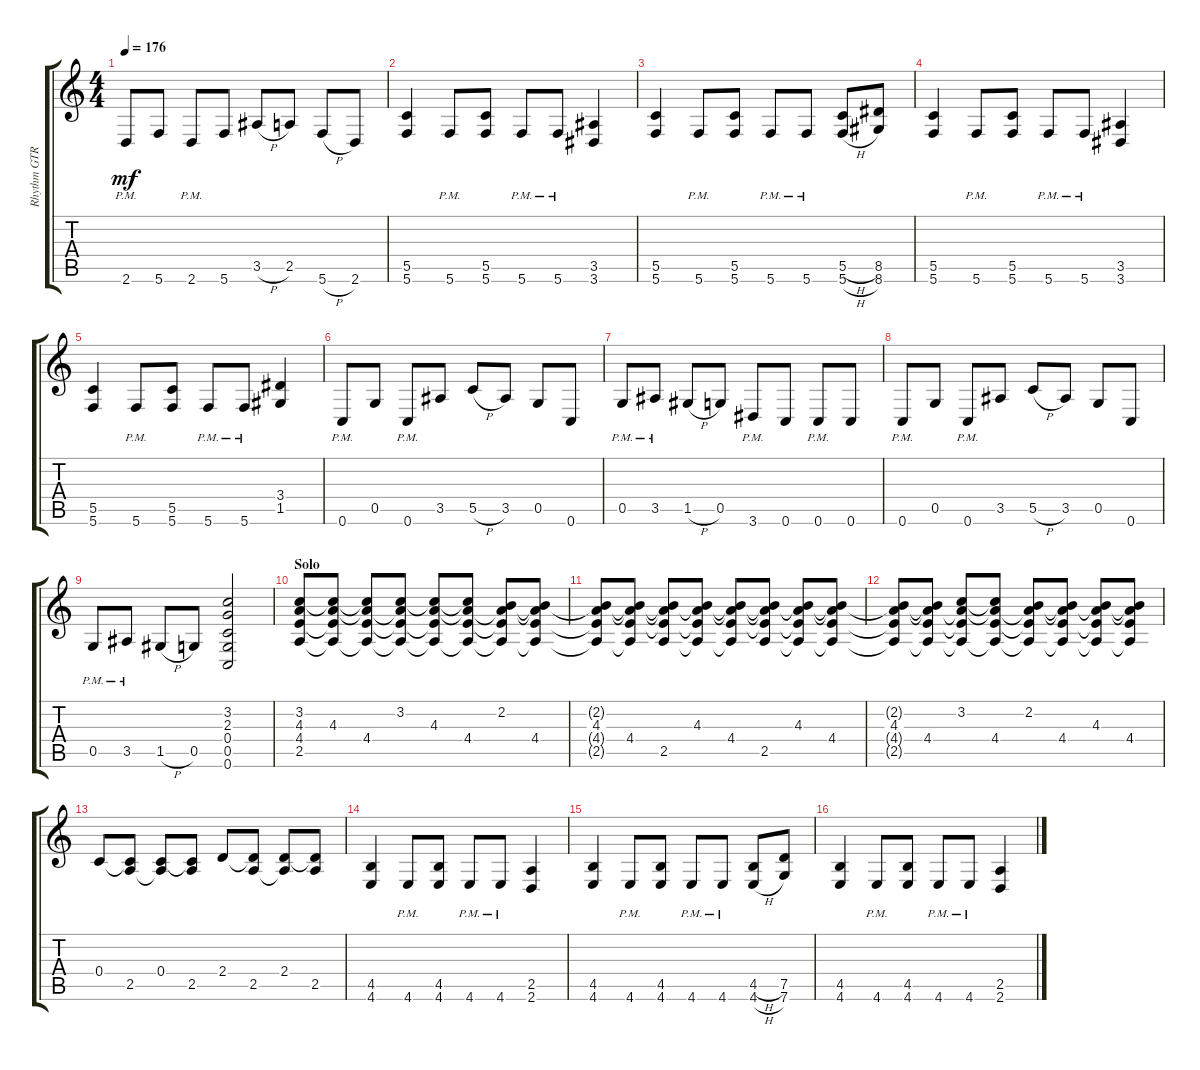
\track ("Rhythm GTR 2" "Rhythm GTR") {instrument distortionguitar}
\staff {score tabs}
\tuning (D4 A3 F3 C3 G2 C2) {hide}
\ts (4 4)
\tempo 176
\clef g2
\ks aminor
2.6{pm}.8{dy mf} 5.6.8 2.6{pm}.8 5.6.8 3.5{h}.8 2.5.8 5.6{h}.8 2.6.8 |
(5.5 5.6).4 5.6{pm}.8 (5.5 5.6).8 5.6{pm}.8 5.6{pm}.8 (3.5 3.6).4 |
(5.5 5.6).4 5.6{pm}.8 (5.5 5.6).8 5.6{pm}.8 5.6{pm}.8 (5.5{h} 5.6{h}).8 (8.5 8.6).8 |
(5.5 5.6).4 5.6{pm}.8 (5.5 5.6).8 5.6{pm}.8 5.6{pm}.8 (3.5 3.6).4 |
(5.5 5.6).4 5.6{pm}.8 (5.5 5.6).8 5.6{pm}.8 5.6{pm}.8 (3.4 1.5).4 |
0.6{pm}.8 0.5.8 0.6{pm}.8 3.5.8 5.5{h}.8 3.5.8 0.5.8 0.6.8 |
0.5{pm}.8 3.5{pm}.8 1.5{h}.8 0.5.8 3.6{pm}.8 0.6.8 0.6{pm}.8 0.6.8 |
0.6{pm}.8 0.5.8 0.6{pm}.8 3.5.8 5.5{h}.8 3.5.8 0.5.8 0.6.8 |
0.5{pm}.8 3.5{pm}.8 1.5{h}.8 0.5.8 (3.2 2.3 0.4 0.5 0.6).2 |
\section ("" "Solo")
(3.2 4.3 4.4 2.5).8 (3.2{t} 4.3 4.4{t} 2.5{t}).8 (3.2{t} 4.3{t} 4.4 2.5{t}).8 (3.2 4.3{t} 4.4{t} 2.5{t}).8 (3.2{t} 4.3 4.4{t} 2.5{t}).8 (3.2{t} 4.3{t} 4.4 2.5{t}).8 (2.2 4.3{t} 4.4{t} 2.5{t}).8 (2.2{t} 4.3{t} 4.4 2.5{t}).8 |
(2.2{t} 4.3 4.4{t} 2.5{t}).8 (2.2{t} 4.3{t} 4.4 2.5{t}).8 (2.2{t} 4.3{t} 4.4{t} 2.5).8 (2.2{t} 4.3 4.4{t} 2.5{t}).8 (2.2{t} 4.3{t} 4.4 2.5{t}).8 (2.2{t} 4.3{t} 4.4{t} 2.5).8 (2.2{t} 4.3 4.4{t} 2.5{t}).8 (2.2{t} 4.3{t} 4.4 2.5{t}).8 |
(2.2{t} 4.3 4.4{t} 2.5{t}).8 (2.2{t} 4.3{t} 4.4 2.5{t}).8 (3.2 4.3{t} 4.4{t} 2.5{t}).8 (3.2{t} 4.3{t} 4.4 2.5{t}).8 (2.2 4.3{t} 4.4{t} 2.5{t}).8 (2.2{t} 4.3{t} 4.4 2.5{t}).8 (2.2{t} 4.3 4.4{t} 2.5{t}).8 (2.2{t} 4.3{t} 4.4 2.5{t}).8 |
0.4.8 (0.4{t} 2.5).8 (0.4 2.5{t}).8 (0.4{t} 2.5).8 2.4.8 (2.4{t} 2.5).8 (2.4 2.5{t}).8 (2.4{t} 2.5).8 |
(4.5 4.6).4 4.6{pm}.8 (4.5 4.6).8 4.6{pm}.8 4.6{pm}.8 (2.5 2.6).4 |
(4.5 4.6).4 4.6{pm}.8 (4.5 4.6).8 4.6{pm}.8 4.6{pm}.8 (4.5{h} 4.6{h}).8 (7.5 7.6).8 |
(4.5 4.6).4 4.6{pm}.8 (4.5 4.6).8 4.6{pm}.8 4.6{pm}.8 (2.5 2.6).4
